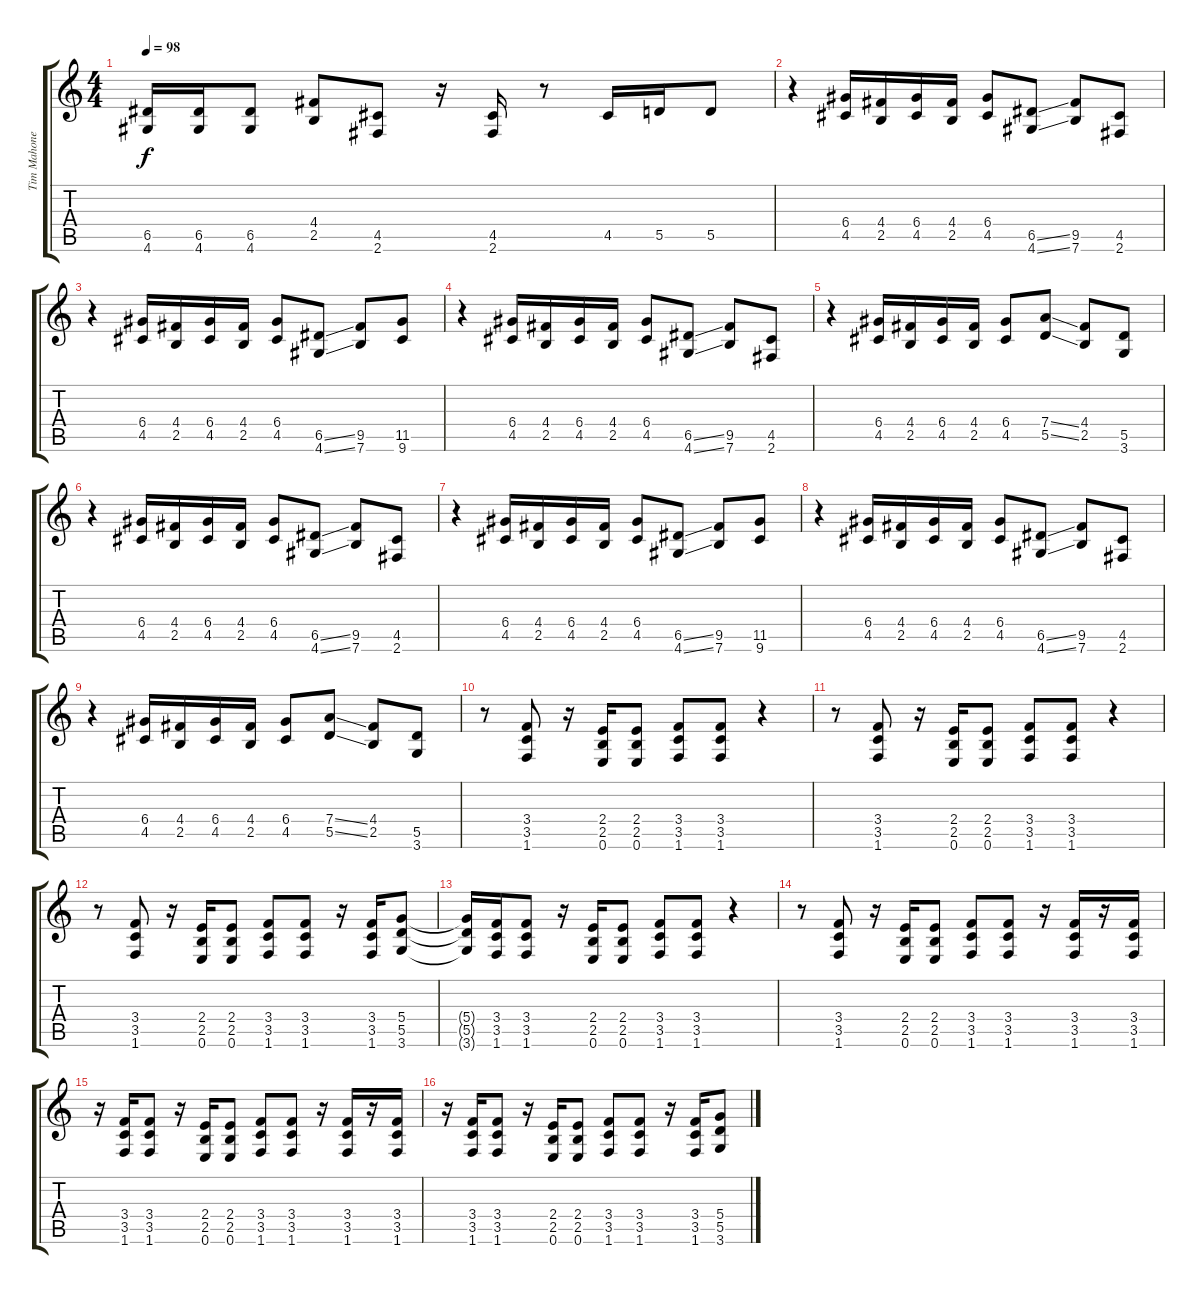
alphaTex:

\track ("Tim Mahoney" "Tim Mahone") {instrument distortionguitar}
\staff {score tabs}
\tuning (E4 B3 G3 D3 A2 E2) {hide}
\ts (4 4)
\tempo 98
\clef g2
\ks c
(6.5 4.6).16{dy f} (6.5 4.6).16 (6.5 4.6).8 (4.4 2.5).8 (4.5 2.6).8 r.16 (4.5 2.6).16 r.8 4.5.16 5.5.16 5.5.8 |
r.4 (6.4 4.5).16 (4.4 2.5).16 (6.4 4.5).16 (4.4 2.5).16 (6.4 4.5).8 (6.5{ss} 4.6{ss}).8 (9.5 7.6).8 (4.5 2.6).8 |
r.4 (6.4 4.5).16 (4.4 2.5).16 (6.4 4.5).16 (4.4 2.5).16 (6.4 4.5).8 (6.5{ss} 4.6{ss}).8 (9.5 7.6).8 (11.5 9.6).8 |
r.4 (6.4 4.5).16 (4.4 2.5).16 (6.4 4.5).16 (4.4 2.5).16 (6.4 4.5).8 (6.5{ss} 4.6{ss}).8 (9.5 7.6).8 (4.5 2.6).8 |
r.4 (6.4 4.5).16 (4.4 2.5).16 (6.4 4.5).16 (4.4 2.5).16 (6.4 4.5).8 (7.4{ss} 5.5{ss}).8 (4.4 2.5).8 (5.5 3.6).8 |
r.4 (6.4 4.5).16 (4.4 2.5).16 (6.4 4.5).16 (4.4 2.5).16 (6.4 4.5).8 (6.5{ss} 4.6{ss}).8 (9.5 7.6).8 (4.5 2.6).8 |
r.4 (6.4 4.5).16 (4.4 2.5).16 (6.4 4.5).16 (4.4 2.5).16 (6.4 4.5).8 (6.5{ss} 4.6{ss}).8 (9.5 7.6).8 (11.5 9.6).8 |
r.4 (6.4 4.5).16 (4.4 2.5).16 (6.4 4.5).16 (4.4 2.5).16 (6.4 4.5).8 (6.5{ss} 4.6{ss}).8 (9.5 7.6).8 (4.5 2.6).8 |
r.4 (6.4 4.5).16 (4.4 2.5).16 (6.4 4.5).16 (4.4 2.5).16 (6.4 4.5).8 (7.4{ss} 5.5{ss}).8 (4.4 2.5).8 (5.5 3.6).8 |
r.8 (3.4 3.5 1.6).8 r.16 (2.4 2.5 0.6).16 (2.4 2.5 0.6).8 (3.4 3.5 1.6).8 (3.4 3.5 1.6).8 r.4 |
r.8 (3.4 3.5 1.6).8 r.16 (2.4 2.5 0.6).16 (2.4 2.5 0.6).8 (3.4 3.5 1.6).8 (3.4 3.5 1.6).8 r.4 |
r.8 (3.4 3.5 1.6).8 r.16 (2.4 2.5 0.6).16 (2.4 2.5 0.6).8 (3.4 3.5 1.6).8 (3.4 3.5 1.6).8 r.16 (3.4 3.5 1.6).16 (5.4 5.5 3.6).8 |
(5.4{t} 5.5{t} 3.6{t}).16 (3.4 3.5 1.6).16 (3.4 3.5 1.6).8 r.16 (2.4 2.5 0.6).16 (2.4 2.5 0.6).8 (3.4 3.5 1.6).8 (3.4 3.5 1.6).8 r.4 |
r.8 (3.4 3.5 1.6).8 r.16 (2.4 2.5 0.6).16 (2.4 2.5 0.6).8 (3.4 3.5 1.6).8 (3.4 3.5 1.6).8 r.16 (3.4 3.5 1.6).16 r.16 (3.4 3.5 1.6).16 |
r.16 (3.4 3.5 1.6).16 (3.4 3.5 1.6).8 r.16 (2.4 2.5 0.6).16 (2.4 2.5 0.6).8 (3.4 3.5 1.6).8 (3.4 3.5 1.6).8 r.16 (3.4 3.5 1.6).16 r.16 (3.4 3.5 1.6).16 |
r.16 (3.4 3.5 1.6).16 (3.4 3.5 1.6).8 r.16 (2.4 2.5 0.6).16 (2.4 2.5 0.6).8 (3.4 3.5 1.6).8 (3.4 3.5 1.6).8 r.16 (3.4 3.5 1.6).16 (5.4 5.5 3.6).8
